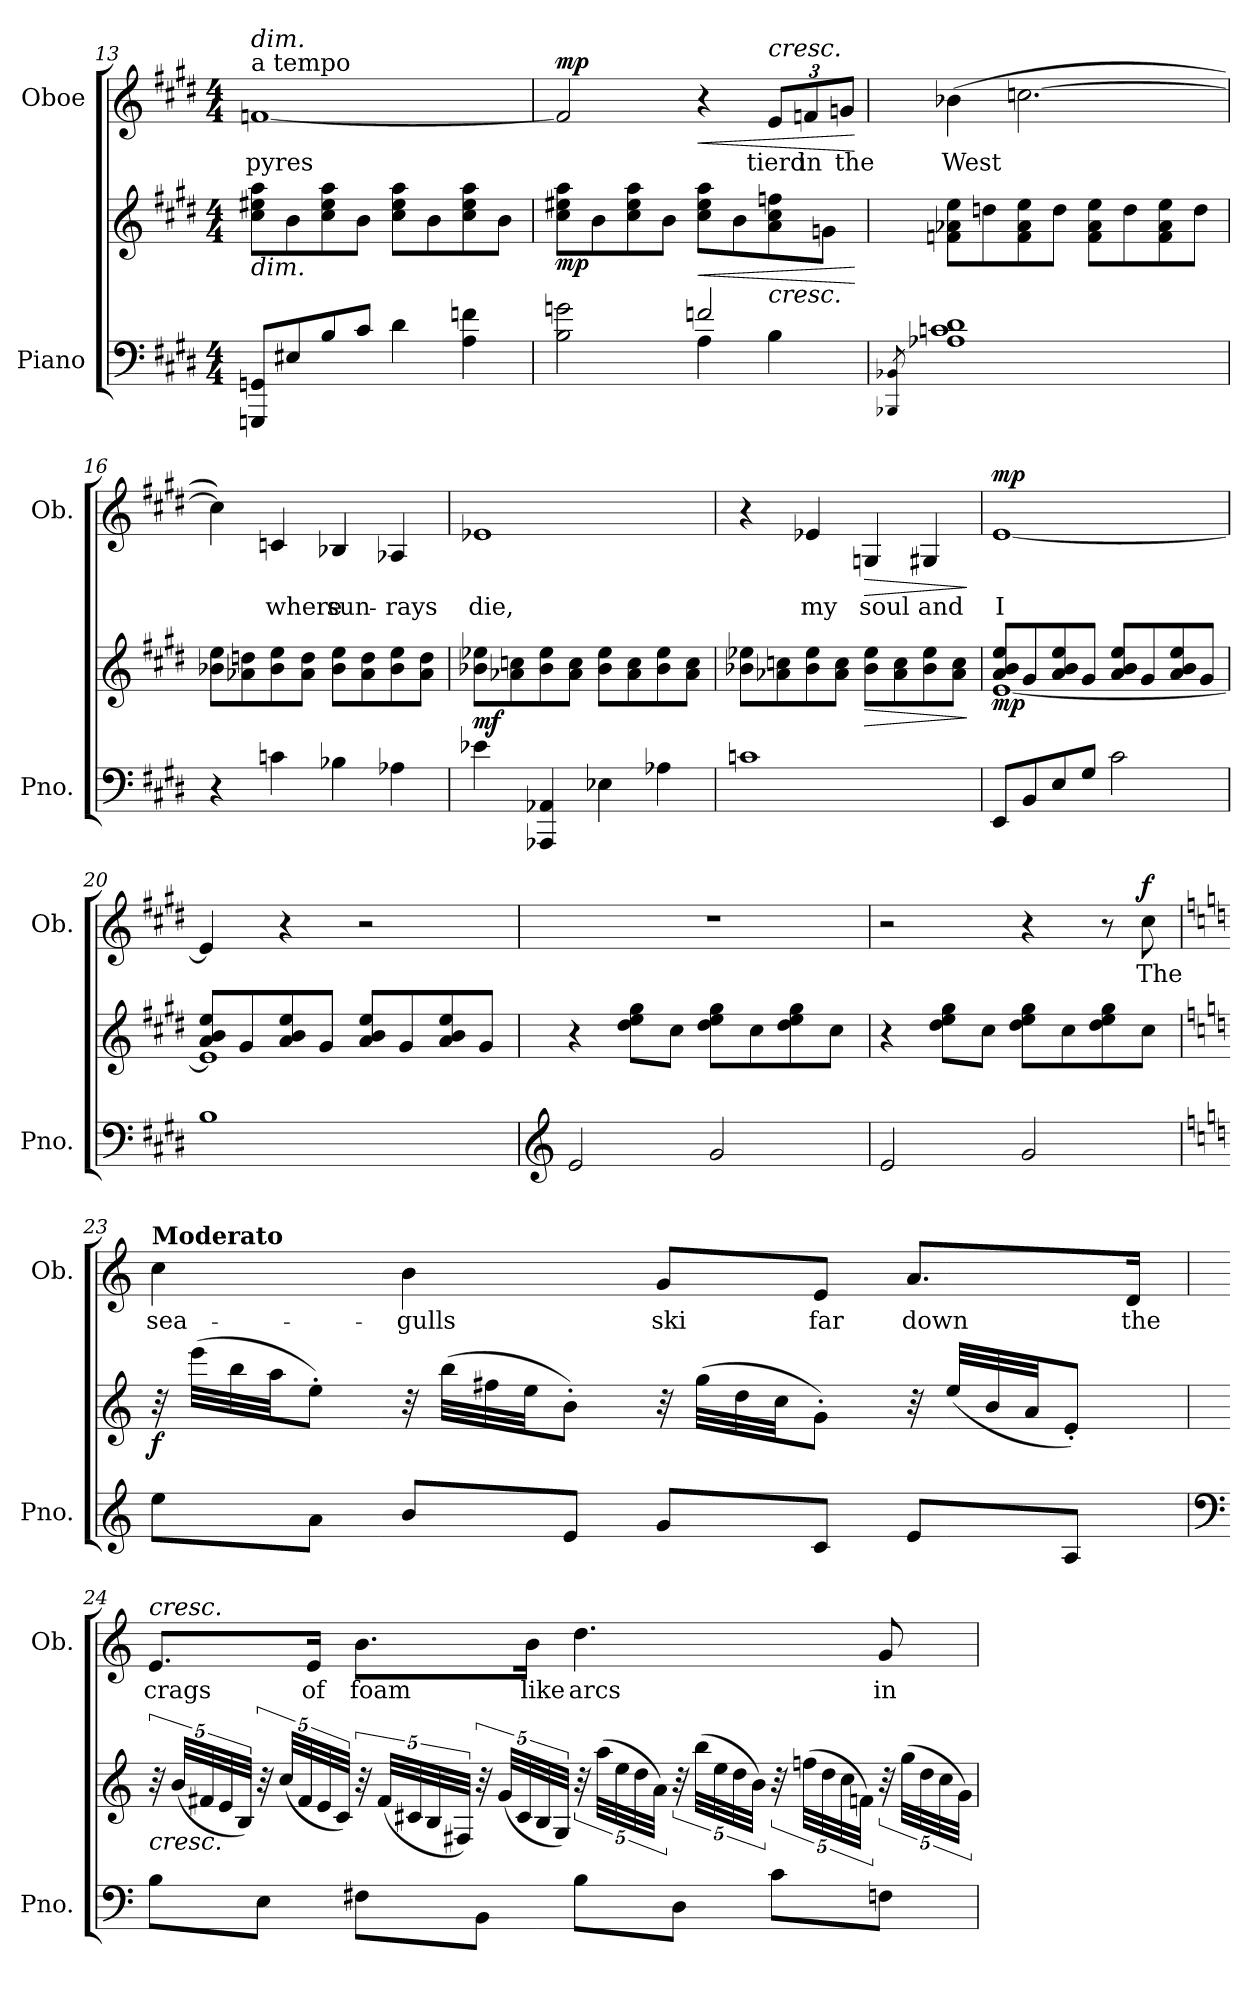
**kern	**kern	**dynam	**kern	**text	**dynam
*part2	*part2	*part2	*part1	*part1	*part1
*staff3	*staff2	*staff2/3	*staff1	*staff1	*staff1
*I"Piano	*	*	*I"Oboe	*	*
*I'Pno.	*	*	*I'Ob.	*	*
!!LO:LB:g=z
*clefF4	*clefG2	*	*clefG2	*	*
*k[f#c#g#d#]	*k[f#c#g#d#]	*	*k[f#c#g#d#]	*	*
*M4/4	*M4/4	*	*M4/4	*	*
=13	=13	=13	=13	=13	=13
!	!	!	!LO:TX:a:t=a tempo	!	!
!	!	!	!LO:TX:a:i:t=dim.	!	!
!	!LO:TX:b:i:t=dim.	!	!	!	!
!	!	!	!	!LO:LY:b	!
8GGGn/ 8GGn/L	8cc#\ 8ee#X\ 8aa\L	.	[1fn	pyres	.
8E#X/	8b\	.	.	.	.
8B/	8cc#\ 8ee#\ 8aa\	.	.	.	.
8c#/J	8b\J	.	.	.	.
4d#\	8cc#\ 8ee#\ 8aa\L	.	.	.	.
.	8b\	.	.	.	.
4A\ 4fn\	8cc#\ 8ee#\ 8aa\	.	.	.	.
.	8b\J	.	.	.	.
=14	=14	=14	=14	=14	=14
*^	*	*	*	*	*
!	!	!	!LO:DY:b	!	!	!LO:DY:a
2B\ 2gn\	2ryy	8cc#\ 8ee#X\ 8aa\L	mp	2f/]	.	mp
.	.	8b\	.	.	.	.
.	.	8cc#\ 8ee#\ 8aa\	.	.	.	.
.	.	8b\J	.	.	.	.
!	!	!	!LO:HP:b	!	!	!LO:HP:b
2fn/	4A\	8cc#\ 8ee#\ 8aa\L	<	4r	.	<
.	.	8b\	.	.	.	.
!	!	!	!	!LO:TX:a:i:t=cresc.	!	!
!	!	!LO:TX:b:i:t=cresc.	!	!	!	!
!	!	!	!	!	!LO:LY:b	!
.	4B\	8a\ 8cc#\ 8ffn\	.	12e/L	tierd	.
!	!	!	!	!	!LO:LY:b	!
.	.	.	.	12fn/	in	.
.	.	8gn\J	.	.	.	.
!	!	!	!	!	!LO:LY:b	!
.	.	.	.	12gn/J	the	.
*v	*v	*	*	*	*	*
.	.	[	.	.	[
=15	=15	=15	=15	=15	=15
8qBBB-X/ 8qBB-X/	.	.	.	.	.
!	!	!	!	!LO:LY:b	!
1A-X 1cn 1d#	8fn\ 8a-X\ 8ee\L	.	(4b-X\	West	.
.	8ddn\	.	.	.	.
.	8f\ 8a-\ 8ee\	.	[2.ccn\	.	.
.	8dd\J	.	.	.	.
.	8f\ 8a-\ 8ee\L	.	.	.	.
.	8dd\	.	.	.	.
.	8f\ 8a-\ 8ee\	.	.	.	.
.	8dd\J	.	.	.	.
!!LO:LB:g=z
=16	=16	=16	=16	=16	=16
4r	8b-X\ 8ee\L	.	4cc\])	.	.
.	8a-X\ 8ddn\	.	.	.	.
!	!	!	!	!LO:LY:b	!
4cn\	8b-\ 8ee\	.	4cn/	where	.
.	8a-\ 8dd\J	.	.	.	.
!	!	!	!	!LO:LY:b	!
4B-X\	8b-\ 8ee\L	.	4B-X/	sun-	.
.	8a-\ 8dd\	.	.	.	.
!	!	!	!	!LO:LY:b	!
4A-X\	8b-\ 8ee\	.	4A-X/	-rays	.
.	8a-\ 8dd\J	.	.	.	.
=17	=17	=17	=17	=17	=17
!	!	!LO:DY:b	!	!LO:LY:b	!
4e-X\	8b-X\ 8ee-X\L	mf	1e-X	die,	.
.	8a-X\ 8ccn\	.	.	.	.
4AAA-X/ 4AA-X/	8b-\ 8ee-\	.	.	.	.
.	8a-\ 8cc\J	.	.	.	.
4E-X\	8b-\ 8ee-\L	.	.	.	.
.	8a-\ 8cc\	.	.	.	.
4A-X\	8b-\ 8ee-\	.	.	.	.
.	8a-\ 8cc\J	.	.	.	.
=18	=18	=18	=18	=18	=18
1cn	8b-X\ 8ee-X\L	.	4r	.	.
.	8a-X\ 8ccn\	.	.	.	.
!	!	!	!	!LO:LY:b	!
.	8b-\ 8ee-\	.	4e-X/	my	.
.	8a-\ 8cc\J	.	.	.	.
!	!	!LO:HP:b	!	!LO:LY:b	!LO:HP:b
.	8b-\ 8ee-\L	>	4Gn/	soul	>
.	8a-\ 8cc\	.	.	.	.
!	!	!	!	!LO:LY:b	!
.	8b-\ 8ee-\	.	4G#X/	and	.
.	8a-\ 8cc\J	.	.	.	.
.	.	]	.	.	]
!!LO:PB:g=z
=19	=19	=19	=19	=19	=19
*	*^	*	*	*	*
!	!	!	!LO:DY:b	!	!LO:LY:b	!LO:DY:a
8EE/L	8a/ 8b/ 8ee/L	[1e	mp	[1e	I	mp
8BB/	8g#/	.	.	.	.	.
8E/	8a/ 8b/ 8ee/	.	.	.	.	.
8G#/J	8g#/J	.	.	.	.	.
2c#\	8a/ 8b/ 8ee/L	.	.	.	.	.
.	8g#/	.	.	.	.	.
.	8a/ 8b/ 8ee/	.	.	.	.	.
.	8g#/J	.	.	.	.	.
=20	=20	=20	=20	=20	=20	=20
1B	8a/ 8b/ 8ee/L	1e]	.	4e/]	.	.
.	8g#/	.	.	.	.	.
.	8a/ 8b/ 8ee/	.	.	4r	.	.
.	8g#/J	.	.	.	.	.
.	8a/ 8b/ 8ee/L	.	.	2r	.	.
.	8g#/	.	.	.	.	.
.	8a/ 8b/ 8ee/	.	.	.	.	.
.	8g#/J	.	.	.	.	.
*	*v	*v	*	*	*	*
=21	=21	=21	=21	=21	=21
*clefG2	*	*	*	*	*
2e/	4r	.	1r	.	.
.	8dd#\ 8ee\ 8gg#\L	.	.	.	.
.	8cc#\J	.	.	.	.
2g#/	8dd#\ 8ee\ 8gg#\L	.	.	.	.
.	8cc#\	.	.	.	.
.	8dd#\ 8ee\ 8gg#\	.	.	.	.
.	8cc#\J	.	.	.	.
!!LO:LB:g=z
=22	=22	=22	=22	=22	=22
2e/	4r	.	2r	.	.
.	8dd#\ 8ee\ 8gg#\L	.	.	.	.
.	8cc#\J	.	.	.	.
2g#/	8dd#\ 8ee\ 8gg#\L	.	4r	.	.
.	8cc#\	.	.	.	.
.	8dd#\ 8ee\ 8gg#\	.	8r	.	.
!	!	!	!	!LO:LY:b	!LO:DY:a
.	8cc#\J	.	8cc#\	The	f
=23	=23	=23	=23	=23	=23
*k[]	*k[]	*	*k[]	*	*
!	!	!	!LO:TX:a:B:t=Moderato	!	!
!	!	!LO:DY:b	!	!LO:LY:b	!
8ee\L	32r	f	4cc\	sea-	.
.	(32eee\LLL	.	.	.	.
.	32bb\	.	.	.	.
.	32aa\JJ	.	.	.	.
8a\J	8ee'\J)	.	.	.	.
!	!	!	!	!LO:LY:b	!
8b/L	32r	.	4b\	-gulls	.
.	(32bb\LLL	.	.	.	.
.	32ff#X\	.	.	.	.
.	32ee\JJ	.	.	.	.
8e/J	8b'\J)	.	.	.	.
!	!	!	!	!LO:LY:b	!
8g/L	32r	.	8g/L	ski	.
.	(32gg\LLL	.	.	.	.
.	32dd\	.	.	.	.
.	32cc\JJ	.	.	.	.
!	!	!	!	!LO:LY:b	!
8c/J	8g'\J)	.	8e/J	far	.
!	!	!	!	!LO:LY:b	!
8e/L	32r	.	8.a/L	down	.
.	(32ee/LLL	.	.	.	.
.	32b/	.	.	.	.
.	32a/JJ	.	.	.	.
8A/J	8e'/J)	.	.	.	.
!	!	!	!	!LO:LY:b	!
.	.	.	16d/Jk	the	.
!!LO:LB:g=z
=24	=24	=24	=24	=24	=24
*clefF4	*	*	*	*	*
!	!	!	!LO:TX:a:i:t=cresc.	!	!
!	!LO:TX:b:i:t=cresc.	!	!	!	!
!	!	!	!	!LO:LY:b	!
8B\L	40r	.	8.e/L	crags	.
.	(40b/LLL	.	.	.	.
.	40f#X/	.	.	.	.
.	40e/	.	.	.	.
.	40B/JJJ)	.	.	.	.
8E\J	40r	.	.	.	.
.	(40cc/LLL	.	.	.	.
.	40f#/	.	.	.	.
!	!	!	!	!LO:LY:b	!
.	.	.	16e/Jk	of	.
.	40e/	.	.	.	.
.	40c/JJJ)	.	.	.	.
!	!	!	!	!LO:LY:b	!
8F#X\L	40r	.	8.b\L	foam	.
.	(40f#/LLL	.	.	.	.
.	40c#X/	.	.	.	.
.	40B/	.	.	.	.
.	40F#X/JJJ)	.	.	.	.
8BB\J	40r	.	.	.	.
.	(40g/LLL	.	.	.	.
.	40c#/	.	.	.	.
!	!	!	!	!LO:LY:b	!
.	.	.	16b\Jk	like	.
.	40B/	.	.	.	.
.	40G/JJJ)	.	.	.	.
!	!	!	!	!LO:LY:b	!
8B\L	40r	.	4.dd\	arcs	.
.	(40aa\LLL	.	.	.	.
.	40ee\	.	.	.	.
.	40dd\	.	.	.	.
.	40a\JJJ)	.	.	.	.
8D\J	40r	.	.	.	.
.	(40bb\LLL	.	.	.	.
.	40ee\	.	.	.	.
.	40dd\	.	.	.	.
.	40b\JJJ)	.	.	.	.
8c\L	40r	.	.	.	.
.	(40ffn\LLL	.	.	.	.
.	40dd\	.	.	.	.
.	40cc\	.	.	.	.
.	40fn\JJJ)	.	.	.	.
!	!	!	!	!LO:LY:b	!
8Fn\J	40r	.	8g/	in	.
.	(40gg\LLL	.	.	.	.
.	40dd\	.	.	.	.
.	40cc\	.	.	.	.
.	40g\JJJ)	.	.	.	.
=	=	=	=	=	=
*-	*-	*-	*-	*-	*-
